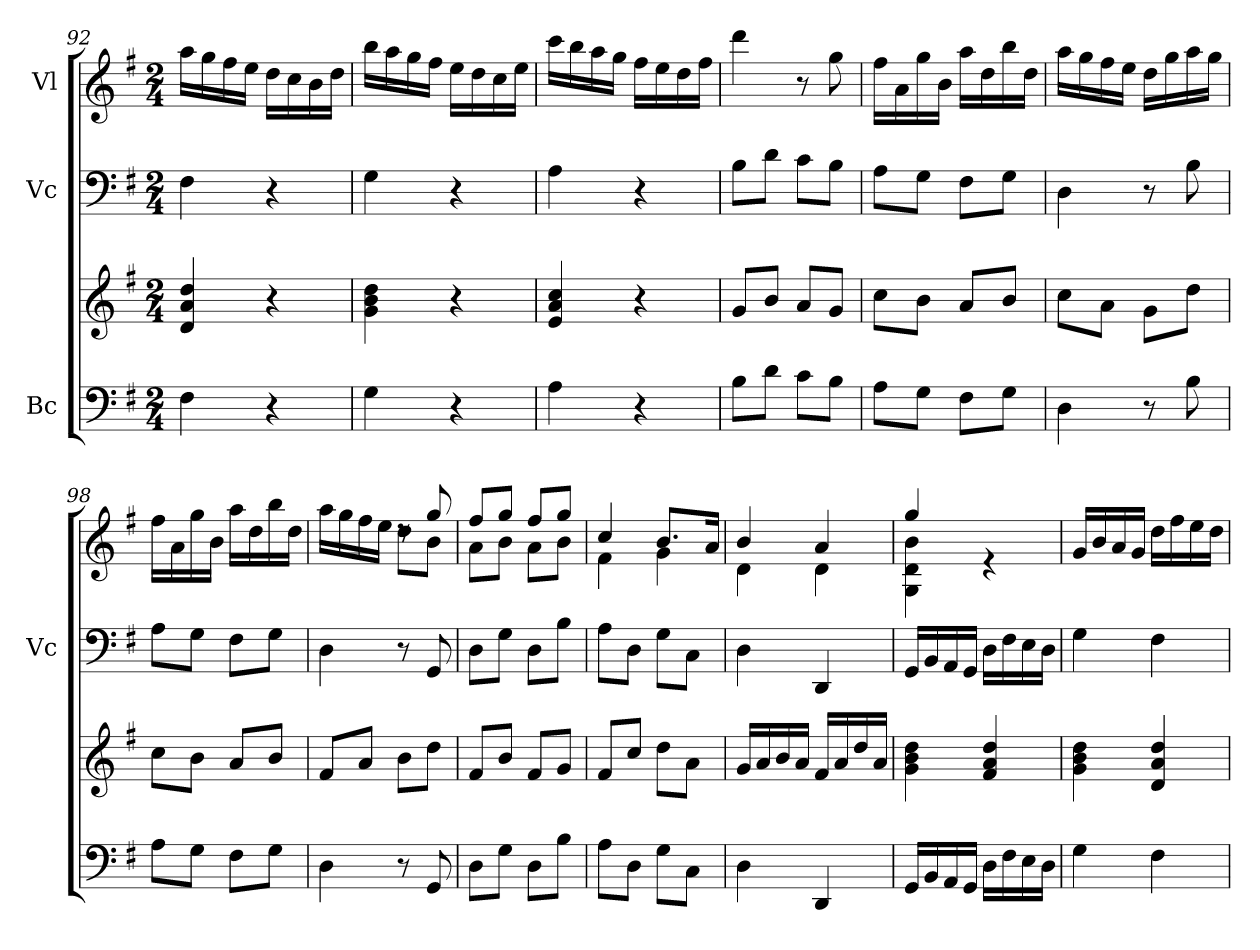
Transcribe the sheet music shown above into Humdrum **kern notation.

**kern	**kern	**kern	**kern
*part3	*part3	*part2	*part1
*staff4	*staff3	*staff2	*staff1
*I"Bc	*	*I"Vc	*I"Vl
*	*	*I'Vc	*
*clefF4	*clefG2	*clefF4	*clefG2
*k[f#]	*k[f#]	*k[f#]	*k[f#]
*M2/4	*M2/4	*M2/4	*M2/4
=92	=92	=92	=92
4F#\	4d/ 4a/ 4dd/	4F#\	16aa\LL
.	.	.	16gg\
.	.	.	16ff#\
.	.	.	16ee\JJ
4r	4r	4r	16dd\LL
.	.	.	16cc\
.	.	.	16b\
.	.	.	16dd\JJ
=93	=93	=93	=93
4G\	4g\ 4b\ 4dd\	4G\	16bb\LL
.	.	.	16aa\
.	.	.	16gg\
.	.	.	16ff#\JJ
4r	4r	4r	16ee\LL
.	.	.	16dd\
.	.	.	16cc\
.	.	.	16ee\JJ
=94	=94	=94	=94
4A\	4e/ 4a/ 4cc/	4A\	16ccc\LL
.	.	.	16bb\
.	.	.	16aa\
.	.	.	16gg\JJ
4r	4r	4r	16ff#\LL
.	.	.	16ee\
.	.	.	16dd\
.	.	.	16ff#\JJ
=95	=95	=95	=95
8B\L	8g/L	8B\L	4ddd\
8d\J	8b/J	8d\J	.
8c\L	8a/L	8c\L	8r
8B\J	8g/J	8B\J	8gg\
=96	=96	=96	=96
8A\L	8cc\L	8A\L	16ff#\LL
.	.	.	16a\
8G\J	8b\J	8G\J	16gg\
.	.	.	16b\JJ
8F#\L	8a/L	8F#\L	16aa\LL
.	.	.	16dd\
8G\J	8b/J	8G\J	16bb\
.	.	.	16dd\JJ
=97	=97	=97	=97
4D\	8cc\L	4D\	16aa\LL
.	.	.	16gg\
.	8a\J	.	16ff#\
.	.	.	16ee\JJ
8r	8g\L	8r	16dd\LL
.	.	.	16gg\
8B\	8dd\J	8B\	16aa\
.	.	.	16gg\JJ
!!LO:PB:g=z
=98	=98	=98	=98
8A\L	8cc\L	8A\L	16ff#\LL
.	.	.	16a\
8G\J	8b\J	8G\J	16gg\
.	.	.	16b\JJ
8F#\L	8a/L	8F#\L	16aa\LL
.	.	.	16dd\
8G\J	8b/J	8G\J	16bb\
.	.	.	16dd\JJ
=99	=99	=99	=99
*	*	*	*^
4D\	8f#/L	4D\	16aa\LL	4ryy
.	.	.	16gg\	.
.	8a/J	.	16ff#\	.
.	.	.	16ee\JJ	.
8r	8b\L	8r	8rdd	8dd\L
8GG/	8dd\J	8GG/	8gg/	8b\J
=100	=100	=100	=100	=100
8D\L	8f#/L	8D\L	8ff#/L	8a\L
8G\J	8b/J	8G\J	8gg/J	8b\J
8D\L	8f#/L	8D\L	8ff#/L	8a\L
8B\J	8g/J	8B\J	8gg/J	8b\J
=101	=101	=101	=101	=101
8A\L	8f#/L	8A\L	4cc/	4f#\
8D\J	8cc/J	8D\J	.	.
8G\L	8dd\L	8G\L	8.b/L	4g\
8C\J	8a\J	8C\J	.	.
.	.	.	16a/Jk	.
=102	=102	=102	=102	=102
4D\	16g/LL	4D\	4b/	4d\
.	16a/	.	.	.
.	16b/	.	.	.
.	16a/JJ	.	.	.
4DD/	16f#/LL	4DD/	4a/	4d\
.	16a/	.	.	.
.	16dd/	.	.	.
.	16a/JJ	.	.	.
=103	=103	=103	=103	=103
16GG/LL	4g\ 4b\ 4dd\	16GG/LL	4gg/	4G\ 4d\ 4b\
16BB/	.	16BB/	.	.
16AA/	.	16AA/	.	.
16GG/JJ	.	16GG/JJ	.	.
16D\LL	4f#/ 4a/ 4dd/	16D\LL	4re	4ryy
16F#\	.	16F#\	.	.
16E\	.	16E\	.	.
16D\JJ	.	16D\JJ	.	.
*	*	*	*v	*v
=104	=104	=104	=104
4G\	4g\ 4b\ 4dd\	4G\	16g/LL
.	.	.	16b/
.	.	.	16a/
.	.	.	16g/JJ
4F#\	4d/ 4a/ 4dd/	4F#\	16dd\LL
.	.	.	16ff#\
.	.	.	16ee\
.	.	.	16dd\JJ
=	=	=	=
*-	*-	*-	*-
